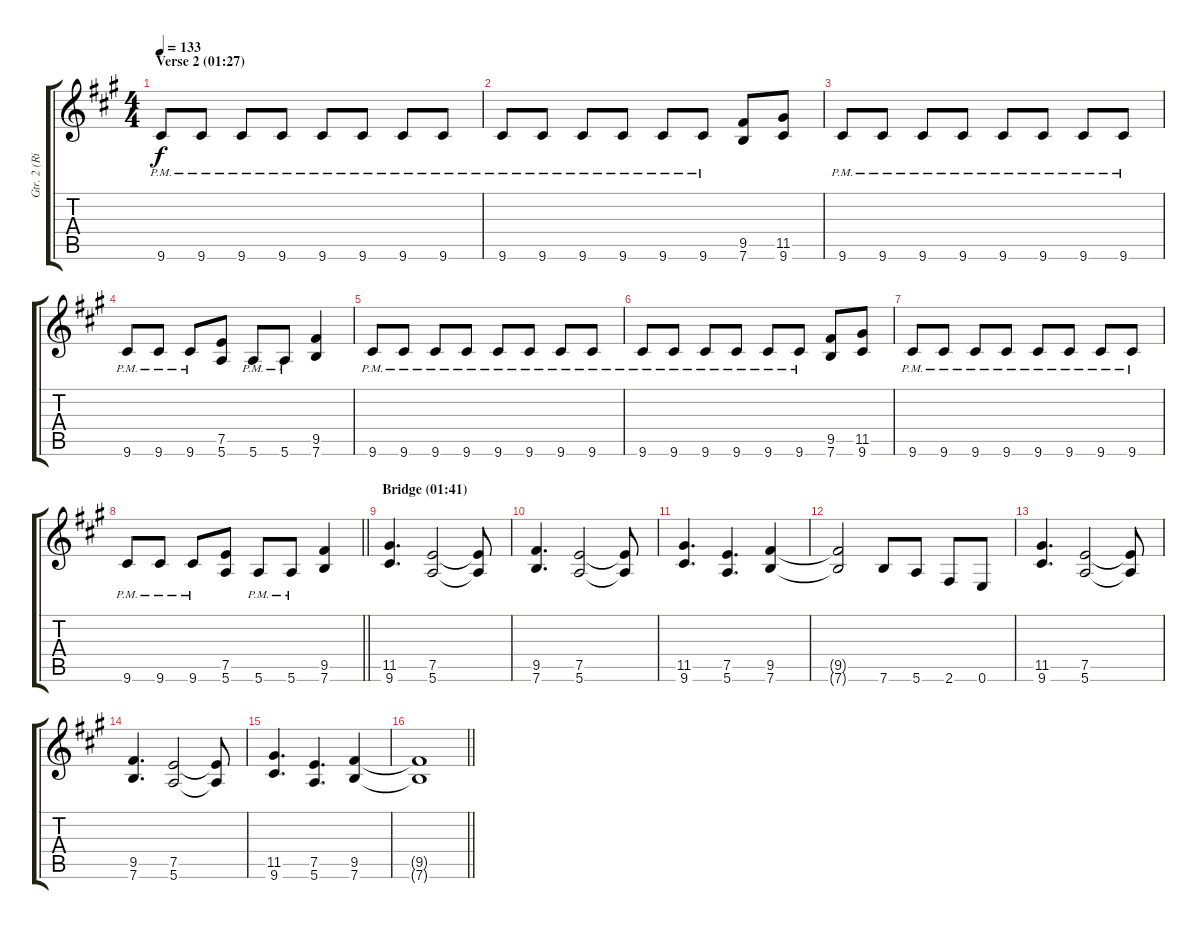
\track ("Gtr. 2 (Right)" "Gtr. 2 (Ri") {instrument distortionguitar}
\staff {score tabs}
\tuning (E4 B3 G3 D3 A2 E2) {hide}
\ts (4 4)
\section ("" "Verse 2 (01:27)")
\tempo 133
\clef g2
\ks a
9.6{pm}.8{dy f} 9.6{pm}.8 9.6{pm}.8 9.6{pm}.8 9.6{pm}.8 9.6{pm}.8 9.6{pm}.8 9.6{pm}.8 |
9.6{pm}.8 9.6{pm}.8 9.6{pm}.8 9.6{pm}.8 9.6{pm}.8 9.6{pm}.8 (9.5 7.6).8 (11.5 9.6).8 |
9.6{pm}.8 9.6{pm}.8 9.6{pm}.8 9.6{pm}.8 9.6{pm}.8 9.6{pm}.8 9.6{pm}.8 9.6{pm}.8 |
9.6{pm}.8 9.6{pm}.8 9.6{pm}.8 (7.5 5.6).8 5.6{pm}.8 5.6{pm}.8 (9.5 7.6).4 |
9.6{pm}.8 9.6{pm}.8 9.6{pm}.8 9.6{pm}.8 9.6{pm}.8 9.6{pm}.8 9.6{pm}.8 9.6{pm}.8 |
9.6{pm}.8 9.6{pm}.8 9.6{pm}.8 9.6{pm}.8 9.6{pm}.8 9.6{pm}.8 (9.5 7.6).8 (11.5 9.6).8 |
9.6{pm}.8 9.6{pm}.8 9.6{pm}.8 9.6{pm}.8 9.6{pm}.8 9.6{pm}.8 9.6{pm}.8 9.6{pm}.8 |
\barLineRight lightlight
9.6{pm}.8 9.6{pm}.8 9.6{pm}.8 (7.5 5.6).8 5.6{pm}.8 5.6{pm}.8 (9.5 7.6).4 |
\section ("" "Bridge (01:41)")
(11.5 9.6).4{d} (7.5 5.6).2 (7.5{t} 5.6{t}).8 |
(9.5 7.6).4{d} (7.5 5.6).2 (7.5{t} 5.6{t}).8 |
(11.5 9.6).4{d} (7.5 5.6).4{d} (9.5 7.6).4 |
(9.5{t} 7.6{t}).2 7.6.8 5.6.8 2.6.8 0.6.8 |
(11.5 9.6).4{d} (7.5 5.6).2 (7.5{t} 5.6{t}).8 |
(9.5 7.6).4{d} (7.5 5.6).2 (7.5{t} 5.6{t}).8 |
(11.5 9.6).4{d} (7.5 5.6).4{d} (9.5 7.6).4 |
\barLineRight lightlight
(9.5{t} 7.6{t}).1
